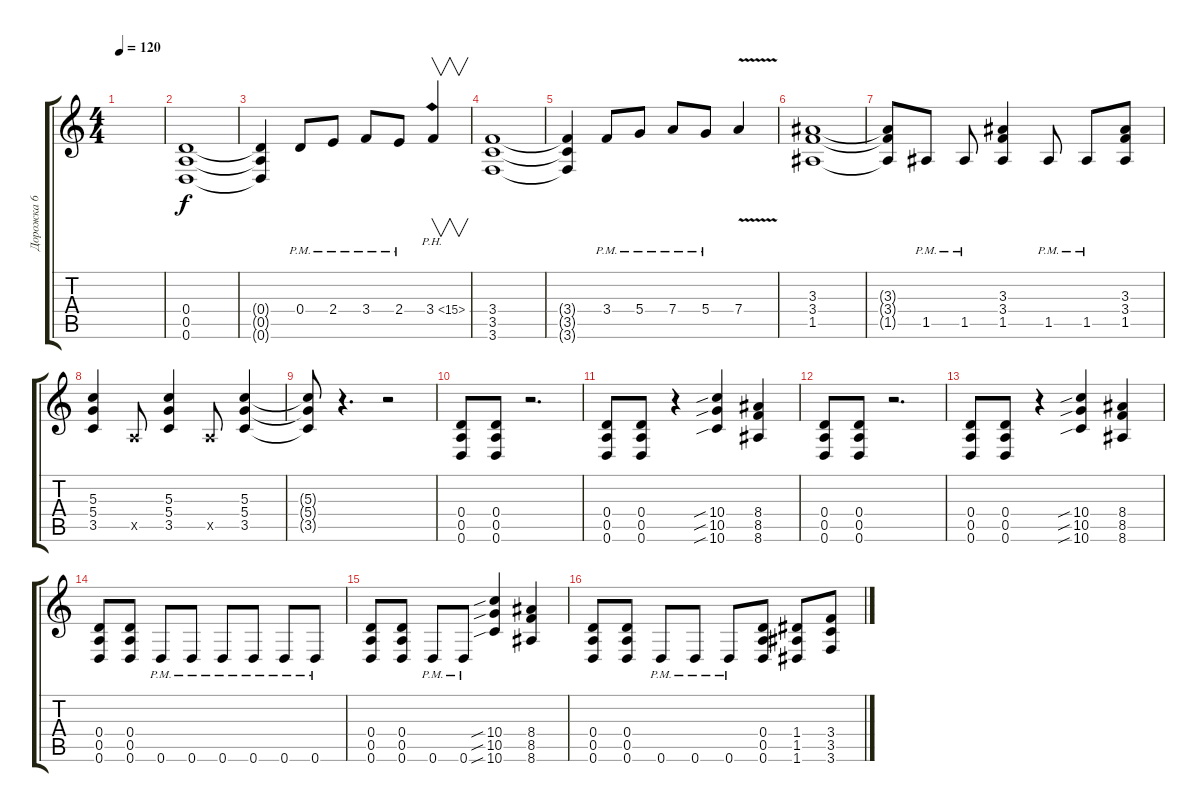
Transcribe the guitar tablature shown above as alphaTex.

\track ("Дорожка 6" "Дорожка 6") {instrument distortionguitar}
\staff {score tabs}
\tuning (E4 B3 G3 D3 A2 D2) {hide}
\ts (4 4)
\tempo 120
\clef g2
\ks c
|
(0.4 0.5 0.6).1 |
(0.4{t} 0.5{t} 0.6{t}).4 0.4{pm}.8 2.4{pm}.8 3.4{pm}.8 2.4{pm}.8 3.4{ph 12}.4{v} |
(3.4 3.5 3.6).1 |
(3.4{t} 3.5{t} 3.6{t}).4 3.4{pm}.8 5.4{pm}.8 7.4{pm}.8 5.4{pm}.8 7.4{v}.4 |
(3.3 3.4 1.5).1 |
(3.3{t} 3.4{t} 1.5{t}).8 1.5{pm}.8 1.5{pm}.8 (3.3 3.4 1.5).4 1.5{pm}.8 1.5{pm}.8 (3.3 3.4 1.5).8 |
(5.3 5.4 3.5).4 0.5{x}.8 (5.3 5.4 3.5).4 0.5{x}.8 (5.3 5.4 3.5).4 |
(5.3{t} 5.4{t} 3.5{t}).8 r.4{d} r.2 |
(0.4 0.5 0.6).8 (0.4 0.5 0.6).8 r.2{d} |
(0.4 0.5 0.6).8 (0.4 0.5 0.6).8 r.4 (10.4{sib} 10.5{sib} 10.6{sib}).4 (8.4 8.5 8.6).4 |
(0.4 0.5 0.6).8 (0.4 0.5 0.6).8 r.2{d} |
(0.4 0.5 0.6).8 (0.4 0.5 0.6).8 r.4 (10.4{sib} 10.5{sib} 10.6{sib}).4 (8.4 8.5 8.6).4 |
(0.4 0.5 0.6).8 (0.4 0.5 0.6).8 0.6{pm}.8 0.6{pm}.8 0.6{pm}.8 0.6{pm}.8 0.6{pm}.8 0.6{pm}.8 |
(0.4 0.5 0.6).8 (0.4 0.5 0.6).8 0.6{pm}.8 0.6{pm}.8 (10.4{sib} 10.5{sib} 10.6{sib}).4 (8.4 8.5 8.6).4 |
(0.4 0.5 0.6).8 (0.4 0.5 0.6).8 0.6{pm}.8 0.6{pm}.8 0.6{pm}.8 (0.4 0.5 0.6).8 (1.4 1.5 1.6).8 (3.4 3.5 3.6).8
